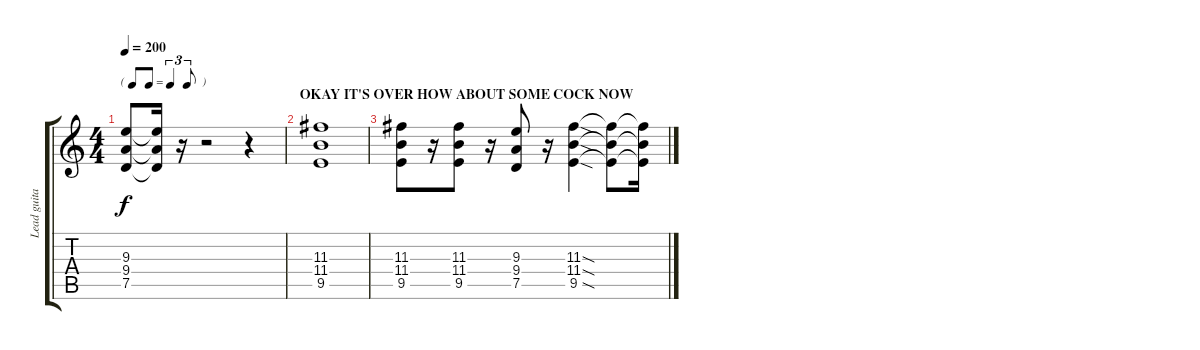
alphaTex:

\track ("Lead guitar (dipshit)" "Lead guita") {instrument distortionguitar}
\staff {score tabs}
\tuning (Eb4 C4 G3 C3 G2 C2) {hide}
\ts (4 4)
\tf triplet8th
\tempo 200
\clef g2
\ks c
(9.3 9.4 7.5).8{dy f} (9.3{t} 9.4{t} 7.5{t}).16 r.16 r.2 r.4 |
\section ("" "OKAY IT'S OVER HOW ABOUT SOME COCK NOW")
(11.3 11.4 9.5).1 |
(11.3 11.4 9.5).8 r.16 (11.3 11.4 9.5).8 r.16 (9.3 9.4 7.5).8 r.16 (11.3{sod} 11.4{sod} 9.5{sod}).4 (11.3{t} 11.4{t} 9.5{t}).8 (11.3{t} 11.4{t} 9.5{t}).16
